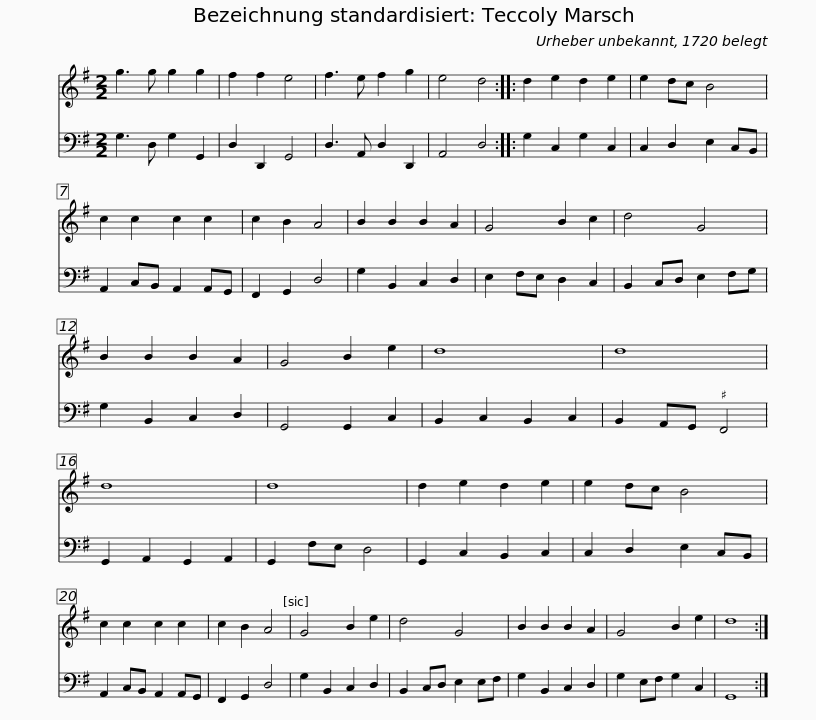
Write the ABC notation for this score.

X:1
%%score 1 2
L:1/8
M:2/2
I:linebreak $
K:G
V:1 treble
V:2 bass
V:1
 g3 g g2 g2 | f2 f2 e4 | f3 e f2 g2 | e4 d4 :: d2 e2 d2 e2 | %5
 e2 dc B4 | c2 c2 c2 c2 | c2 B2 A4 | B2 B2 B2 A2 |$ G4 B2 c2 | %10
 d4 G4 | B2 B2 B2 A2 | G4 B2 e2 | d8 | d8 | %15
 d8 | d8 | d2 e2 d2 e2 |$ e2 dc B4 | c2 c2 c2 c2 | %20
 c2 B2 A4 | G4 B2 e2 | d4 G4 | B2 B2 B2 A2 | G4 B2 e2 | %25
 d8 :| %26
V:2
 G,3 D, G,2 G,,2 | D,2 D,,2 G,,4 | D,3 A,, D,2 D,,2 | A,,4 D,4 :: G,2 C,2 G,2 C,2 | %5
 C,2 D,2 E,2 C,B,, | A,,2 C,B,, A,,2 A,,G,, | F,,2 G,,2 D,4 | G,2 B,,2 C,2 D,2 |$ E,2 F,E, D,2 C,2 | %10
 B,,2 C,D, E,2 F,G, | G,2 B,,2 C,2 D,2 | G,,4 G,,2 C,2 | B,,2 C,2 B,,2 C,2 | B,,2 A,,G,, F,,4 | %15
 G,,2 A,,2 G,,2 A,,2 | G,,2 F,E, D,4 | G,,2 C,2 B,,2 C,2 |$ C,2 D,2 E,2 C,B,, | A,,2 C,B,, A,,2 A,,G,, | %20
 F,,2 G,,2 D,4 | G,2 B,,2 C,2 D,2 | B,,2 C,D, E,2 E,F, | G,2 B,,2 C,2 D,2 | G,2 E,F, G,2 C,2 | %25
 G,,8 :| %26
